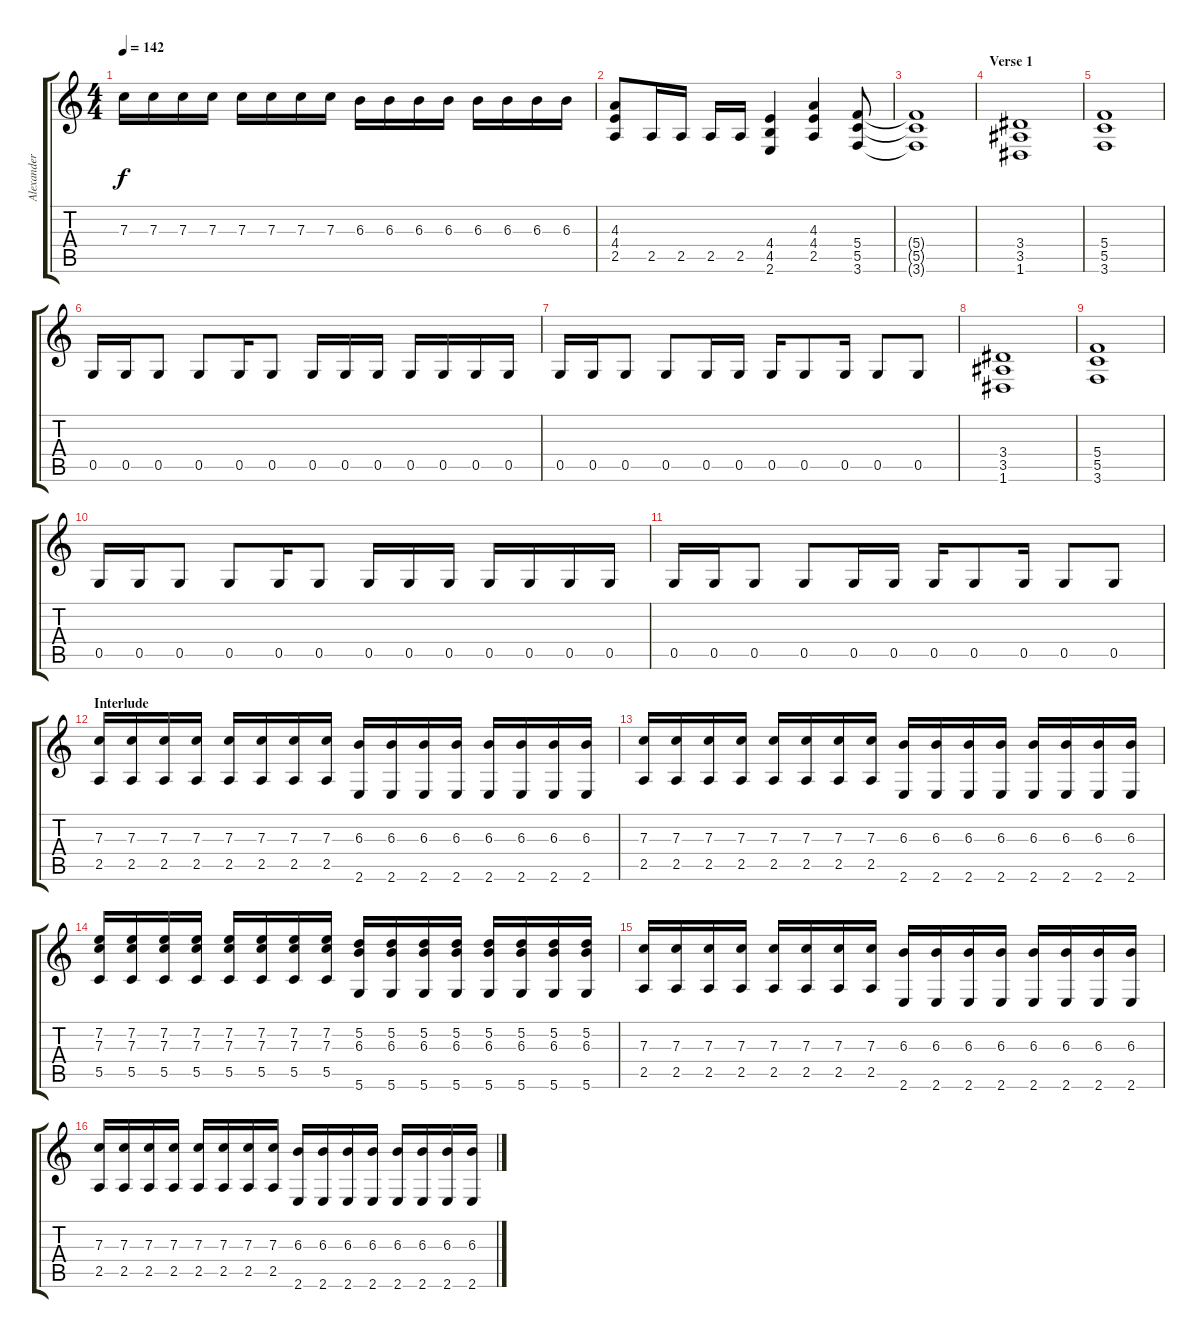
\track ("Alexander Kuoppala" "Alexander ") {instrument distortionguitar}
\staff {score tabs}
\tuning (D4 A3 F3 C3 G2 D2) {hide}
\ts (4 4)
\tempo 142
\clef g2
\ks c
7.3.16{dy f} 7.3.16 7.3.16 7.3.16 7.3.16 7.3.16 7.3.16 7.3.16 6.3.16 6.3.16 6.3.16 6.3.16 6.3.16 6.3.16 6.3.16 6.3.16 |
(4.3 4.4 2.5).8 2.5.16 2.5.16 2.5.16 2.5.16 (4.4 4.5 2.6).4 (4.3 4.4 2.5).4 (5.4 5.5 3.6).8 |
(5.4{t} 5.5{t} 3.6{t}).1 |
\section ("" "Verse 1")
(3.4 3.5 1.6).1 |
(5.4 5.5 3.6).1 |
0.5.16 0.5.16 0.5.8 0.5.8 0.5.16 0.5.8 0.5.16 0.5.16 0.5.16 0.5.16 0.5.16 0.5.16 0.5.16 |
0.5.16 0.5.16 0.5.8 0.5.8 0.5.16 0.5.16 0.5.16 0.5.8 0.5.16 0.5.8 0.5.8 |
(3.4 3.5 1.6).1 |
(5.4 5.5 3.6).1 |
0.5.16 0.5.16 0.5.8 0.5.8 0.5.16 0.5.8 0.5.16 0.5.16 0.5.16 0.5.16 0.5.16 0.5.16 0.5.16 |
0.5.16 0.5.16 0.5.8 0.5.8 0.5.16 0.5.16 0.5.16 0.5.8 0.5.16 0.5.8 0.5.8 |
\section ("" "Interlude")
(7.3 2.5).16 (7.3 2.5).16 (7.3 2.5).16 (7.3 2.5).16 (7.3 2.5).16 (7.3 2.5).16 (7.3 2.5).16 (7.3 2.5).16 (6.3 2.6).16 (6.3 2.6).16 (6.3 2.6).16 (6.3 2.6).16 (6.3 2.6).16 (6.3 2.6).16 (6.3 2.6).16 (6.3 2.6).16 |
(7.3 2.5).16 (7.3 2.5).16 (7.3 2.5).16 (7.3 2.5).16 (7.3 2.5).16 (7.3 2.5).16 (7.3 2.5).16 (7.3 2.5).16 (6.3 2.6).16 (6.3 2.6).16 (6.3 2.6).16 (6.3 2.6).16 (6.3 2.6).16 (6.3 2.6).16 (6.3 2.6).16 (6.3 2.6).16 |
(7.2 7.3 5.5).16 (7.2 7.3 5.5).16 (7.2 7.3 5.5).16 (7.2 7.3 5.5).16 (7.2 7.3 5.5).16 (7.2 7.3 5.5).16 (7.2 7.3 5.5).16 (7.2 7.3 5.5).16 (5.2 6.3 5.6).16 (5.2 6.3 5.6).16 (5.2 6.3 5.6).16 (5.2 6.3 5.6).16 (5.2 6.3 5.6).16 (5.2 6.3 5.6).16 (5.2 6.3 5.6).16 (5.2 6.3 5.6).16 |
(7.3 2.5).16 (7.3 2.5).16 (7.3 2.5).16 (7.3 2.5).16 (7.3 2.5).16 (7.3 2.5).16 (7.3 2.5).16 (7.3 2.5).16 (6.3 2.6).16 (6.3 2.6).16 (6.3 2.6).16 (6.3 2.6).16 (6.3 2.6).16 (6.3 2.6).16 (6.3 2.6).16 (6.3 2.6).16 |
(7.3 2.5).16 (7.3 2.5).16 (7.3 2.5).16 (7.3 2.5).16 (7.3 2.5).16 (7.3 2.5).16 (7.3 2.5).16 (7.3 2.5).16 (6.3 2.6).16 (6.3 2.6).16 (6.3 2.6).16 (6.3 2.6).16 (6.3 2.6).16 (6.3 2.6).16 (6.3 2.6).16 (6.3 2.6).16
